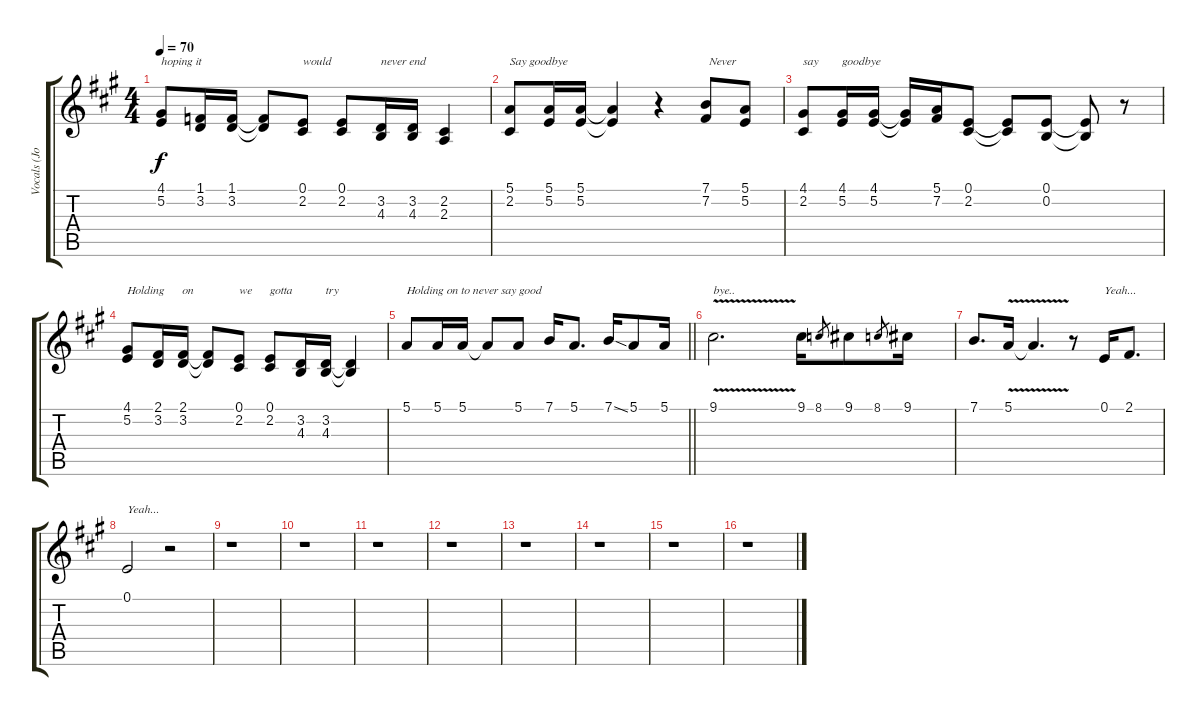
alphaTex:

\track ("Vocals (Jon Bon Jovi)" "Vocals (Jo") {mute instrument lead6voice}
\staff {score tabs}
\tuning (E4 B3 G3 D3 A2 E2) {hide}
\ts (4 4)
\tempo 70
\clef g2
\ks a
(4.1 5.2).8{txt "hoping it" dy f} (1.1 3.2).16 (1.1 3.2).16 (1.1{t} 3.2{t}).8 (0.1 2.2).8{txt "would"} (0.1 2.2).8 (3.2 4.3).16{txt "never end"} (3.2 4.3).16 (2.2 2.3).4 |
(5.1 2.2).8{txt "Say goodbye"} (5.1 5.2).16 (5.1 5.2).16 (5.1{t} 5.2{t}).4 r.4 (7.1 7.2).8{txt " Never"} (5.1 5.2).8 |
(4.1 2.2).8{txt "say"} (4.1 5.2).16{txt "goodbye"} (4.1 5.2).16 (4.1{t} 5.2{t}).16 (5.1 7.2).16 (0.1 2.2).8 (0.1{t} 2.2{t}).8 (0.1 0.2).8 (0.1{t} 0.2{t}).8 r.8 |
(4.1 5.2).8{txt "Holding      on"} (2.1 3.2).16 (2.1 3.2).16 (2.1{t} 3.2{t}).8 (0.1 2.2).8{txt "we"} (0.1 2.2).8{txt "gotta"} (3.2 4.3).16 (3.2 4.3).16{txt "try"} (3.2{t} 4.3{t}).4 |
\barLineRight lightlight
5.1.8{txt "Holding on to never say good"} 5.1.16 5.1.16 5.1{t}.8 5.1.8 7.1.16 5.1.8{d} 7.1{ss}.16 5.1.8 5.1.16 |
9.1{v}.2{d txt "bye.."} 9.1.16 8.1.8{gr} 9.1.8 8.1.8{gr} 9.1.16 |
7.1.8{d} 5.1{v}.16 5.1{t}.4{d} r.8 0.1.16{txt "Yeah..."} 2.1.8{d} |
0.1.2{txt "Yeah..."} r.2 |
r.1 |
r.1 |
r.1 |
r.1 |
r.1 |
r.1 |
r.1 |
r.1
